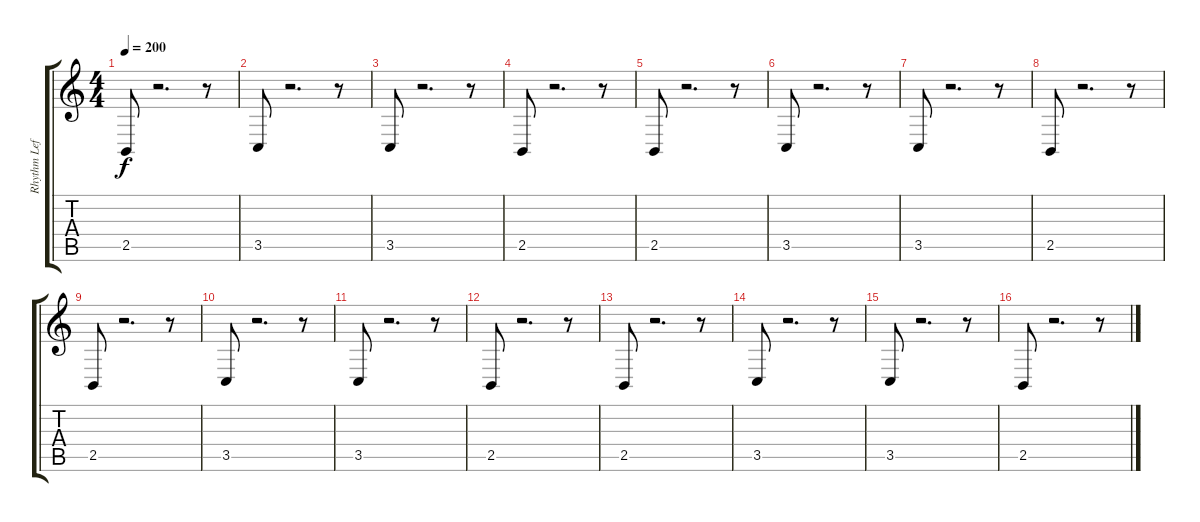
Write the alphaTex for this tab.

\track ("Rhythm Left" "Rhythm Lef") {instrument agogo}
\staff {score tabs}
\tuning (E4 B3 G3 D3 A2 E2) {hide}
\ts (4 4)
\tempo 200
\clef g2
\ks c
2.5.8{dy f} r.2{d} r.8 |
3.5.8 r.2{d} r.8 |
3.5.8 r.2{d} r.8 |
2.5.8 r.2{d} r.8 |
2.5.8 r.2{d} r.8 |
3.5.8 r.2{d} r.8 |
3.5.8 r.2{d} r.8 |
2.5.8 r.2{d} r.8 |
2.5.8 r.2{d} r.8 |
3.5.8 r.2{d} r.8 |
3.5.8 r.2{d} r.8 |
2.5.8 r.2{d} r.8 |
2.5.8 r.2{d} r.8 |
3.5.8 r.2{d} r.8 |
3.5.8 r.2{d} r.8 |
2.5.8 r.2{d} r.8
